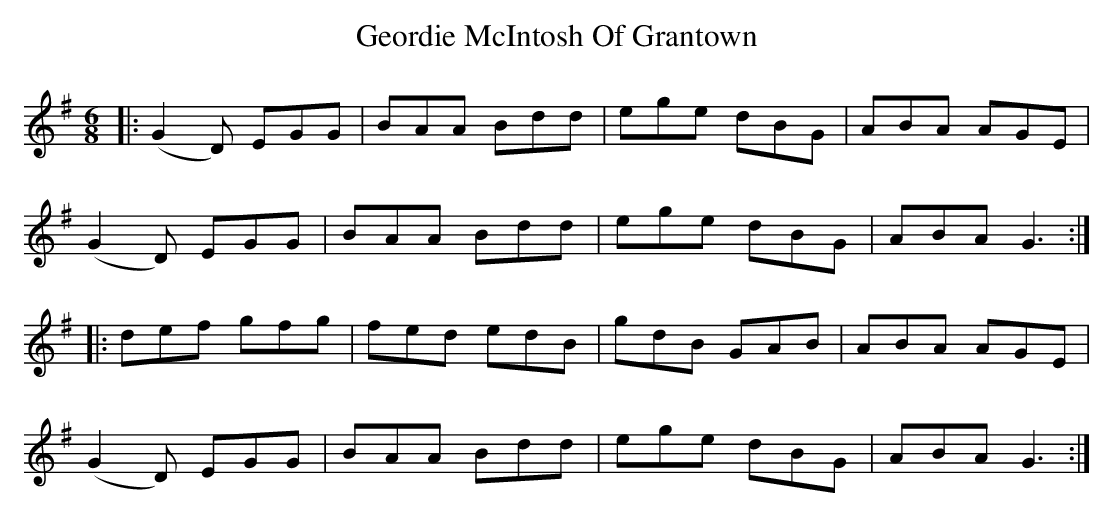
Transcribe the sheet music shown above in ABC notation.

X:1
T: Geordie McIntosh Of Grantown
M: 6/8
L: 1/8
K: Gmaj
|: (G2 D) EGG|BAA Bdd|ege dBG|ABA AGE|
(G2 D) EGG|BAA Bdd|ege dBG|ABA G3:|
|:def gfg|fed edB|gdB GAB|ABA AGE|
(G2 D) EGG|BAA Bdd|ege dBG|ABA G3:|
